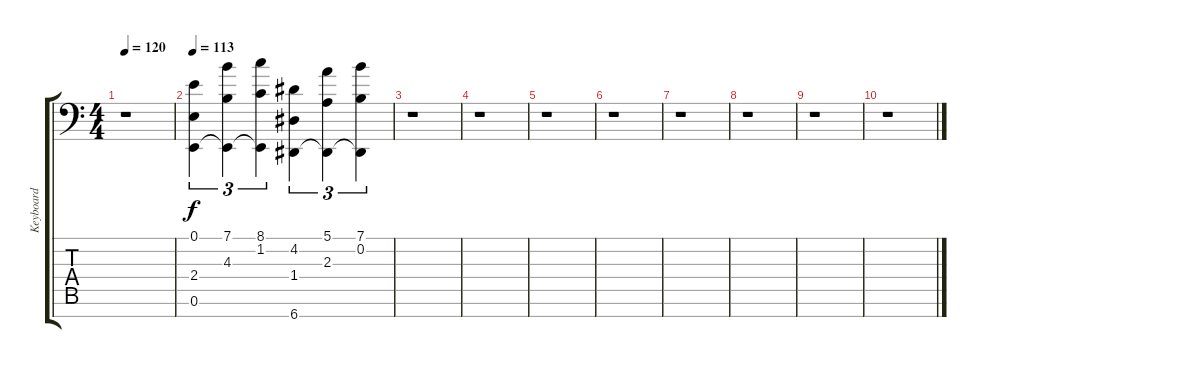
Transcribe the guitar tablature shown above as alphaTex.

\track ("Keyboard" "Keyboard") {instrument synthstrings2}
\staff {score tabs}
\tuning (E4 B3 G3 D3 A2 E2 A1) {hide}
\ts (4 4)
\tempo 120
\clef f4
\ks c
r.1{dy f} |
\tempo 113
(0.1 2.4 0.6).4{tu (3 2)} (7.1 4.3 0.6{t}).4{tu (3 2)} (8.1 1.2 0.6{t}).4{tu (3 2)} (4.2 1.4 6.7).4{tu (3 2)} (5.1 2.3 6.7{t}).4{tu (3 2)} (7.1 0.2 6.7{t}).4{tu (3 2)} |
r.1 |
r.1 |
r.1 |
r.1 |
r.1 |
r.1 |
r.1 |
r.1
